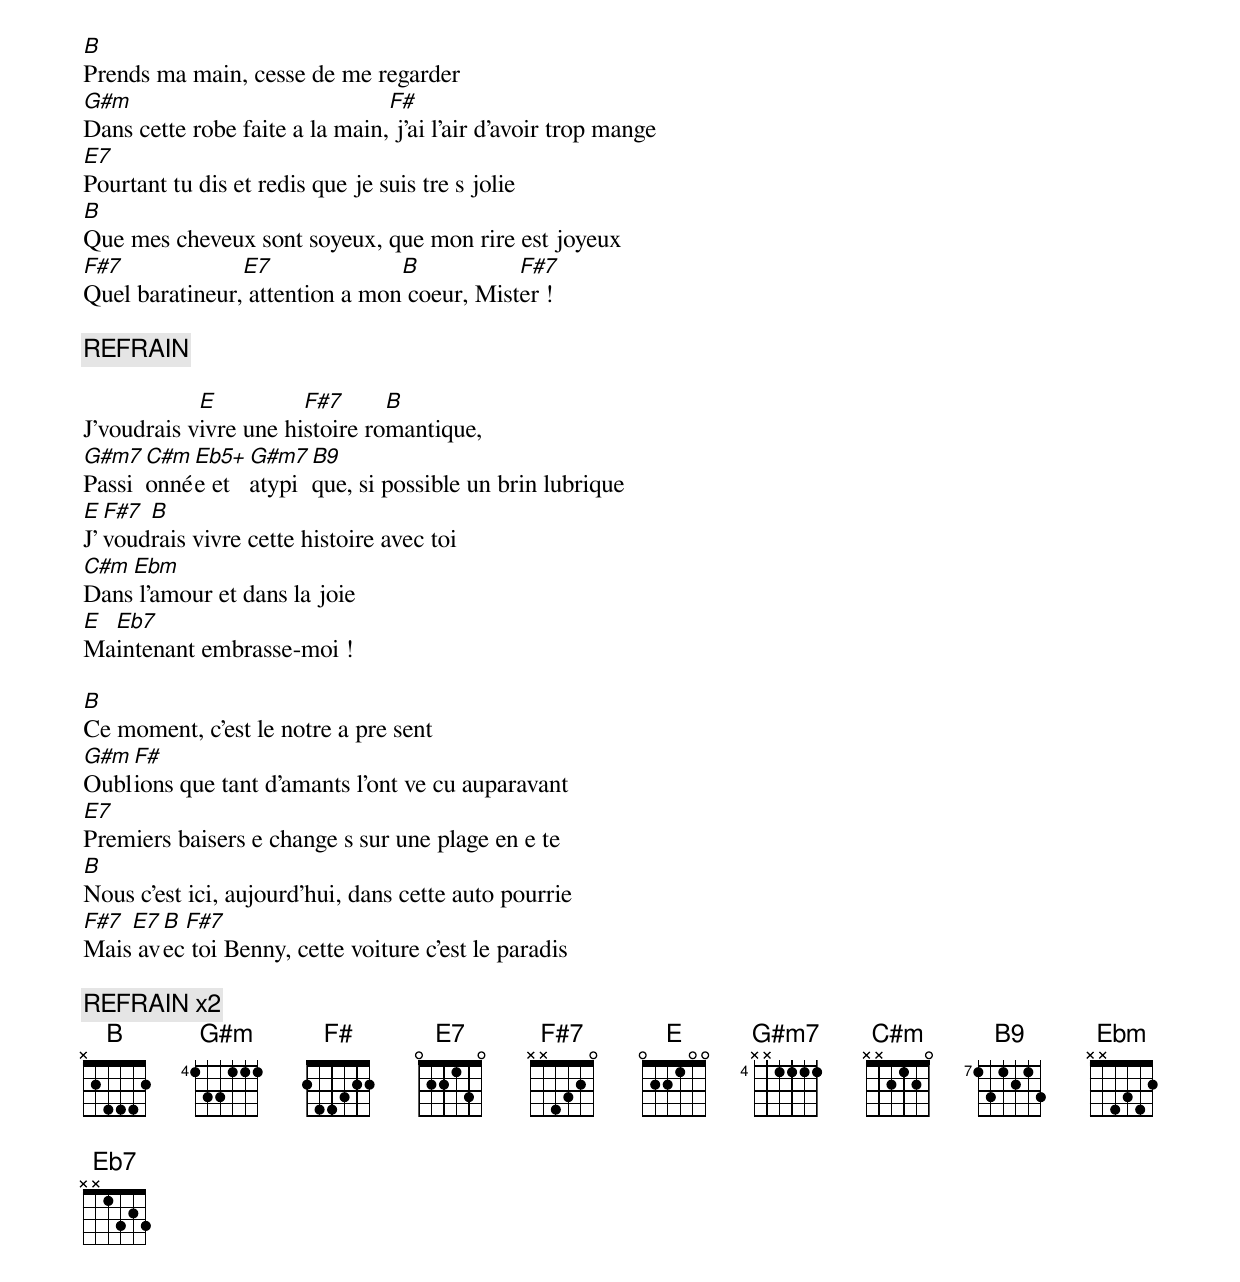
B
Prends ma main, cesse de me regarder
G#m                             F#
Dans cette robe faite a la main, j’ai l’air d’avoir trop mange
E7
Pourtant tu dis et redis que je suis tre s jolie
B
Que mes cheveux sont soyeux, que mon rire est joyeux
F#7             E7              B           F#7
Quel baratineur, attention a mon coeur, Mister !

[REFRAIN]

            E          F#7      B
J’voudrais vivre une histoire romantique,
G#m7 C#m Eb5+ G#m7 B9
Passionnée et atypique, si possible un brin lubrique
E F#7 B
J’voudrais vivre cette histoire avec toi
C#m Ebm
Dans l’amour et dans la joie
E Eb7
Maintenant embrasse-moi !

B
Ce moment, c’est le notre a pre sent
G#m F#
Oublions que tant d’amants l’ont ve cu auparavant
E7
Premiers baisers e change s sur une plage en e te
B
Nous c’est ici, aujourd’hui, dans cette auto pourrie
F#7 E7 B F#7
Mais avec toi Benny, cette voiture c’est le paradis

[REFRAIN x2]
